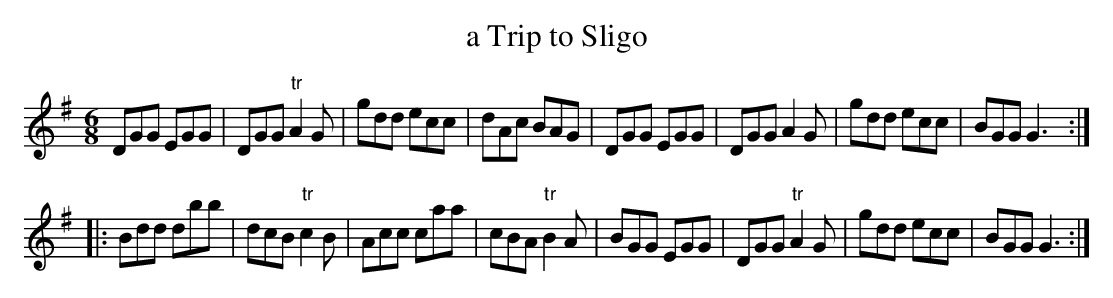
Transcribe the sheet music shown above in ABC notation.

X:1
T:a Trip to Sligo
M:6/8
K:G
DGG EGG| DGG "tr"A2G| gdd ecc| dAc BAG|\
DGG EGG| DGG A2G| gdd ecc| BGG G3::
Bdd dbb| dcB "tr"c2B| Acc caa| cBA "tr"B2A|\
BGG EGG| DGG "tr"A2G| gdd ecc| BGG G3:|
